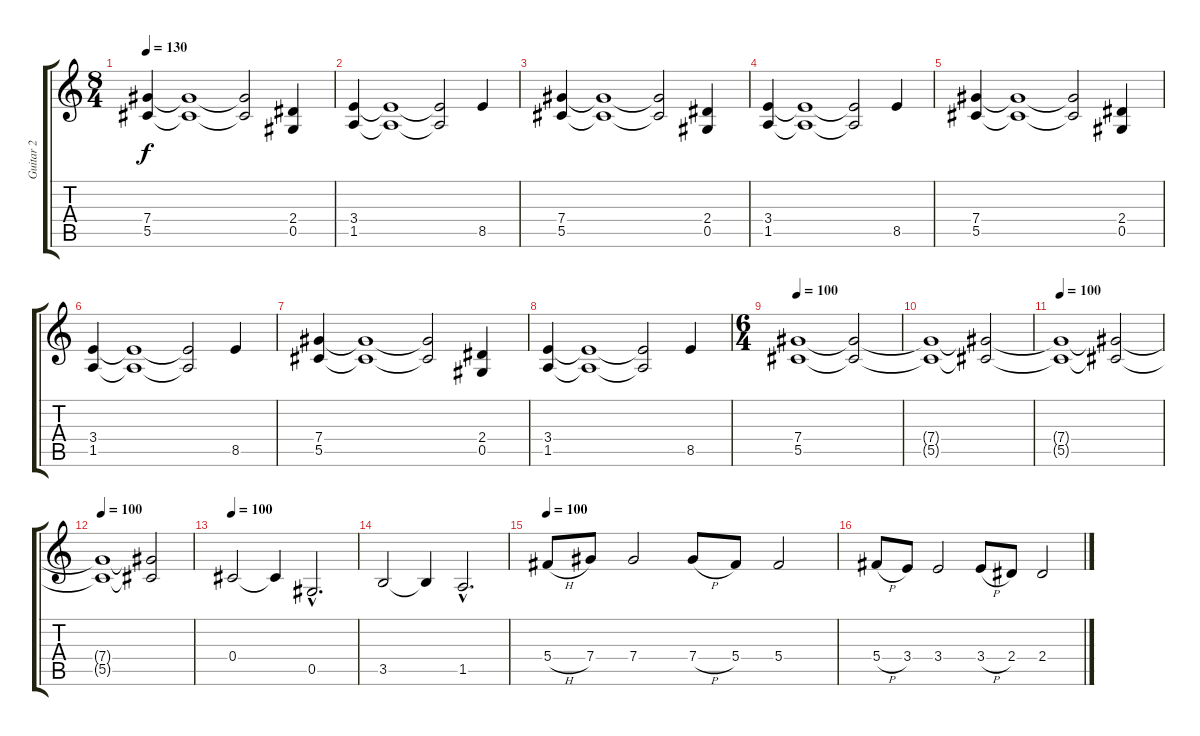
\track ("Guitar 2" "Guitar 2") {instrument distortionguitar}
\staff {score tabs}
\tuning (Eb4 Bb3 Gb3 Db3 Ab2 Eb2) {hide}
\ts (8 4)
\tempo 130
\clef g2
\ks c
(7.4 5.5).4{dy f instrument distortionguitar} (7.4{t} 5.5{t}).1 (7.4{t} 5.5{t}).2 (2.4 0.5).4 |
(3.4 1.5).4 (3.4{t} 1.5{t}).1 (3.4{t} 1.5{t}).2 8.5.4 |
(7.4 5.5).4 (7.4{t} 5.5{t}).1 (7.4{t} 5.5{t}).2 (2.4 0.5).4 |
(3.4 1.5).4 (3.4{t} 1.5{t}).1 (3.4{t} 1.5{t}).2 8.5.4 |
(7.4 5.5).4 (7.4{t} 5.5{t}).1 (7.4{t} 5.5{t}).2 (2.4 0.5).4 |
(3.4 1.5).4 (3.4{t} 1.5{t}).1 (3.4{t} 1.5{t}).2 8.5.4 |
(7.4 5.5).4 (7.4{t} 5.5{t}).1 (7.4{t} 5.5{t}).2 (2.4 0.5).4 |
(3.4 1.5).4 (3.4{t} 1.5{t}).1 (3.4{t} 1.5{t}).2 8.5.4 |
\ts (6 4)
\tempo 100
(7.4 5.5).1 (7.4{t} 5.5{t}).2 |
(7.4{t} 5.5{t}).1 (7.4{t} 5.5{t}).2 |
\tempo 100
(7.4{t} 5.5{t}).1 (7.4{t} 5.5{t}).2 |
\tempo 100
(7.4{t} 5.5{t}).1 (7.4{t} 5.5{t}).2 |
\tempo 100
0.4.2 0.4{t}.4 0.5{hac}.2{d} |
3.5.2 3.5{t}.4 1.5{hac}.2{d} |
\tempo 100
5.4{h}.8 7.4.8 7.4.2 7.4{h}.8 5.4.8 5.4.2 |
5.4{h}.8 3.4.8 3.4.2 3.4{h}.8 2.4.8 2.4.2
